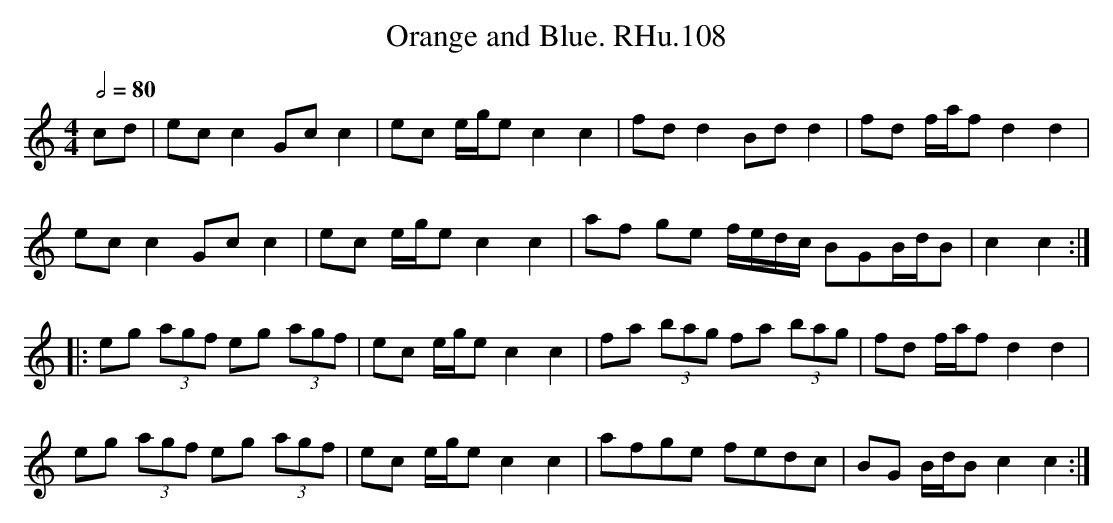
X:1
T:Orange and Blue. RHu.108
L:1/8
M:4/4
Q:1/2=80
K:C
cd|ec c2Gcc2|ec e/g/ec2c2|fdd2 Bdd2|fd f/a/f d2d2|!
ec c2Gcc2|ec e/g/ec2c2|af ge f/e/d/c/  BGB/d/B|c2c2::!
eg (3agf eg (3agf|ec e/g/e c2c2|fa (3bag fa (3bag|fd f/a/f d2d2|!
eg (3agf eg (3agf|ec e/g/e c2c2|afge fedc|BG B/d/Bc2c2:|
